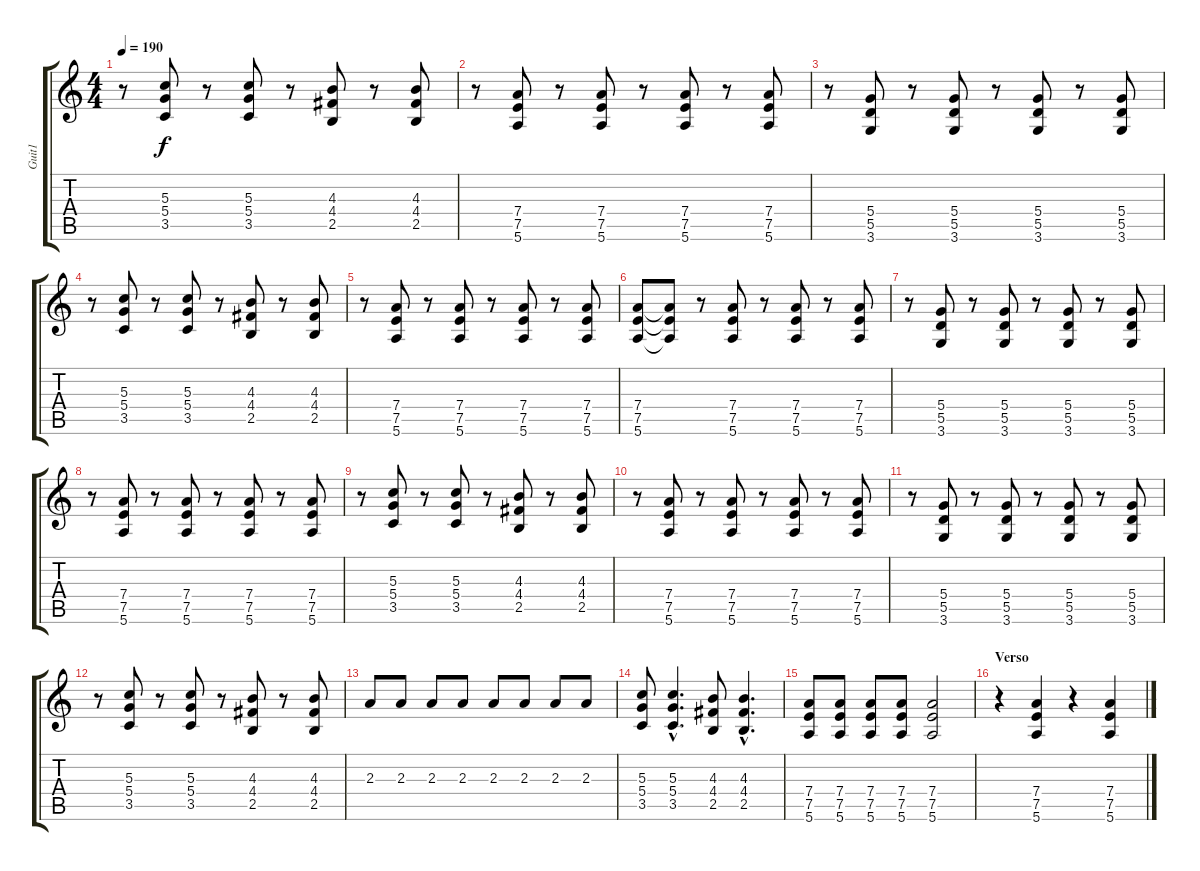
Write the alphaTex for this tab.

\track ("Guit1" "Guit1") {instrument overdrivenguitar}
\staff {score tabs}
\tuning (E4 B3 G3 D3 A2 E2) {hide}
\ts (4 4)
\tempo 190
\clef g2
\ks c
r.8{dy f} (5.3 5.4 3.5).8 r.8 (5.3 5.4 3.5).8 r.8 (4.3 4.4 2.5).8 r.8 (4.3 4.4 2.5).8 |
r.8 (7.4 7.5 5.6).8 r.8 (7.4 7.5 5.6).8 r.8 (7.4 7.5 5.6).8 r.8 (7.4 7.5 5.6).8 |
r.8 (5.4 5.5 3.6).8 r.8 (5.4 5.5 3.6).8 r.8 (5.4 5.5 3.6).8 r.8 (5.4 5.5 3.6).8 |
r.8 (5.3 5.4 3.5).8 r.8 (5.3 5.4 3.5).8 r.8 (4.3 4.4 2.5).8 r.8 (4.3 4.4 2.5).8 |
r.8 (7.4 7.5 5.6).8 r.8 (7.4 7.5 5.6).8 r.8 (7.4 7.5 5.6).8 r.8 (7.4 7.5 5.6).8 |
(7.4 7.5 5.6).8 (7.4{t} 7.5{t} 5.6{t}).8 r.8 (7.4 7.5 5.6).8 r.8 (7.4 7.5 5.6).8 r.8 (7.4 7.5 5.6).8 |
r.8 (5.4 5.5 3.6).8 r.8 (5.4 5.5 3.6).8 r.8 (5.4 5.5 3.6).8 r.8 (5.4 5.5 3.6).8 |
r.8 (7.4 7.5 5.6).8 r.8 (7.4 7.5 5.6).8 r.8 (7.4 7.5 5.6).8 r.8 (7.4 7.5 5.6).8 |
r.8 (5.3 5.4 3.5).8 r.8 (5.3 5.4 3.5).8 r.8 (4.3 4.4 2.5).8 r.8 (4.3 4.4 2.5).8 |
r.8 (7.4 7.5 5.6).8 r.8 (7.4 7.5 5.6).8 r.8 (7.4 7.5 5.6).8 r.8 (7.4 7.5 5.6).8 |
r.8 (5.4 5.5 3.6).8 r.8 (5.4 5.5 3.6).8 r.8 (5.4 5.5 3.6).8 r.8 (5.4 5.5 3.6).8 |
r.8 (5.3 5.4 3.5).8 r.8 (5.3 5.4 3.5).8 r.8 (4.3 4.4 2.5).8 r.8 (4.3 4.4 2.5).8 |
2.3.8 2.3.8 2.3.8 2.3.8 2.3.8 2.3.8 2.3.8 2.3.8 |
(5.3 5.4 3.5).8 (5.3{hac} 5.4{hac} 3.5{hac}).4{d} (4.3 4.4 2.5).8 (4.3{hac} 4.4{hac} 2.5{hac}).4{d} |
(7.4 7.5 5.6).8 (7.4 7.5 5.6).8 (7.4 7.5 5.6).8 (7.4 7.5 5.6).8 (7.4 7.5 5.6).2 |
\section ("" "Verso")
r.4 (7.4 7.5 5.6).4 r.4 (7.4 7.5 5.6).4
